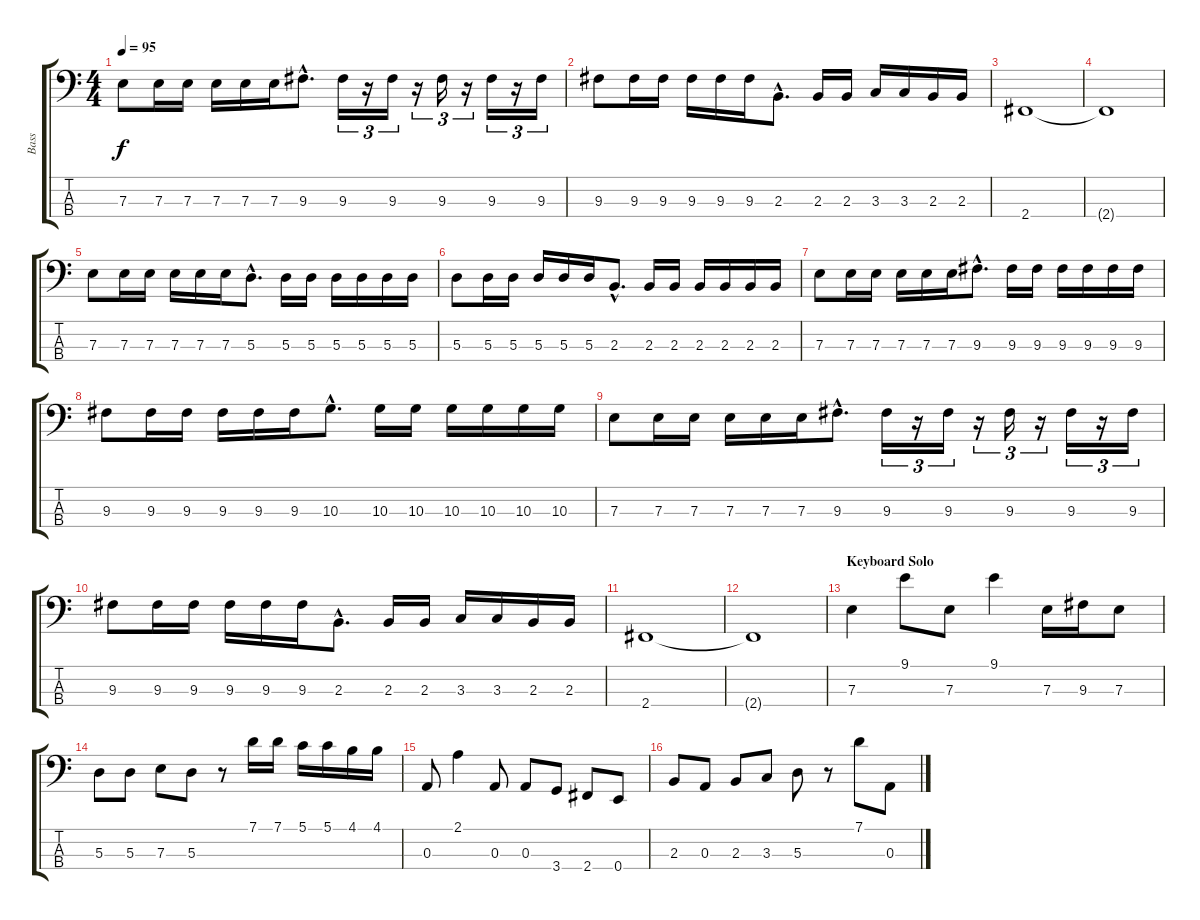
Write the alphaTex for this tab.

\track ("Bass" "Bass") {instrument electricbassfinger}
\staff {score tabs}
\tuning (G2 D2 A1 E1) {hide}
\ts (4 4)
\tempo 95
\clef f4
\ks c
7.3.8{dy f} 7.3.16 7.3.16 7.3.16 7.3.16 7.3.16 9.3{hac}.8{d} 9.3.16{tu (3 2)} r.16{tu (3 2)} 9.3.16{tu (3 2)} r.16{tu (3 2)} 9.3.16{tu (3 2)} r.16{tu (3 2)} 9.3.16{tu (3 2)} r.16{tu (3 2)} 9.3.16{tu (3 2)} |
9.3.8 9.3.16 9.3.16 9.3.16 9.3.16 9.3.16 2.3{hac}.8{d} 2.3.16 2.3.16 3.3.16 3.3.16 2.3.16 2.3.16 |
2.4.1 |
2.4{t}.1 |
7.3.8 7.3.16 7.3.16 7.3.16 7.3.16 7.3.16 5.3{hac}.8{d} 5.3.16 5.3.16 5.3.16 5.3.16 5.3.16 5.3.16 |
5.3.8 5.3.16 5.3.16 5.3.16 5.3.16 5.3.16 2.3{hac}.8{d} 2.3.16 2.3.16 2.3.16 2.3.16 2.3.16 2.3.16 |
7.3.8 7.3.16 7.3.16 7.3.16 7.3.16 7.3.16 9.3{hac}.8{d} 9.3.16 9.3.16 9.3.16 9.3.16 9.3.16 9.3.16 |
9.3.8 9.3.16 9.3.16 9.3.16 9.3.16 9.3.16 10.3{hac}.8{d} 10.3.16 10.3.16 10.3.16 10.3.16 10.3.16 10.3.16 |
7.3.8 7.3.16 7.3.16 7.3.16 7.3.16 7.3.16 9.3{hac}.8{d} 9.3.16{tu (3 2)} r.16{tu (3 2)} 9.3.16{tu (3 2)} r.16{tu (3 2)} 9.3.16{tu (3 2)} r.16{tu (3 2)} 9.3.16{tu (3 2)} r.16{tu (3 2)} 9.3.16{tu (3 2)} |
9.3.8 9.3.16 9.3.16 9.3.16 9.3.16 9.3.16 2.3{hac}.8{d} 2.3.16 2.3.16 3.3.16 3.3.16 2.3.16 2.3.16 |
2.4.1 |
2.4{t}.1 |
\section ("" "Keyboard Solo")
7.3.4 9.1.8 7.3.8 9.1.4 7.3.16 9.3.16 7.3.8 |
5.3.8 5.3.8 7.3.8 5.3.8 r.8 7.1.16 7.1.16 5.1.16 5.1.16 4.1.16 4.1.16 |
0.3.8 2.1.4 0.3.8 0.3.8 3.4.8 2.4.8 0.4.8 |
2.3.8 0.3.8 2.3.8 3.3.8 5.3.8 r.8 7.1.8 0.3.8
